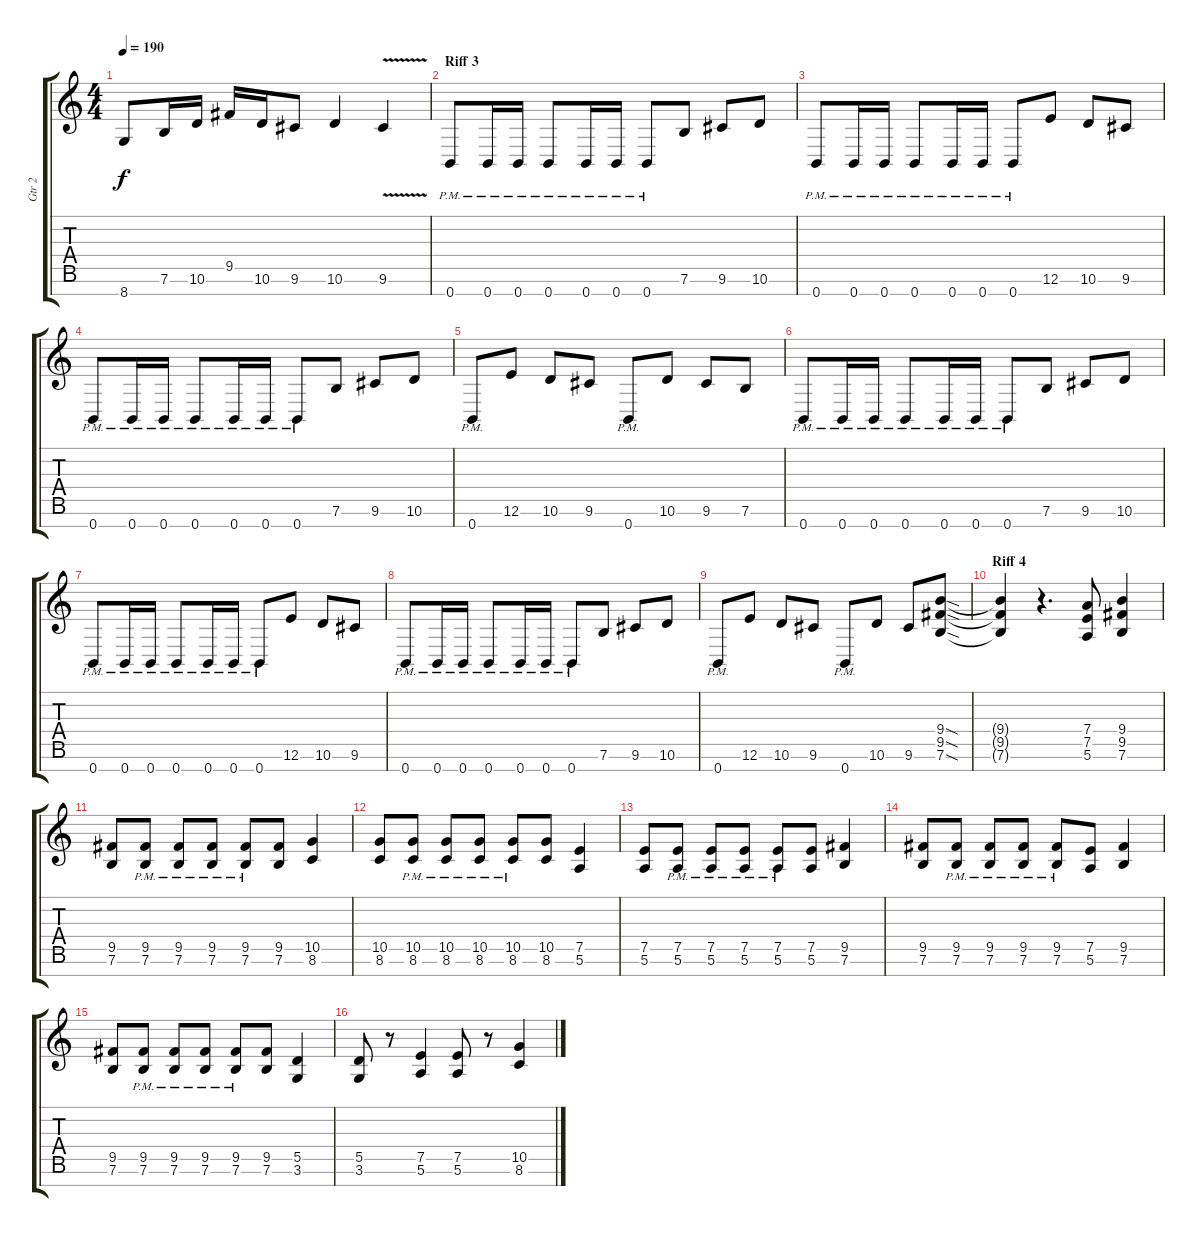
\track ("Gtr 2" "Gtr 2") {instrument overdrivenguitar}
\staff {score tabs}
\tuning (E4 B3 G3 D3 A2 E2 B1) {hide}
\ts (4 4)
\tempo 190
\clef g2
\ks c
8.7.8{dy f} 7.6.16 10.6.16 9.5.16 10.6.16 9.6.8 10.6.4 9.6{v}.4 |
\section ("" "Riff 3")
0.7{pm}.8 0.7{pm}.16 0.7{pm}.16 0.7{pm}.8 0.7{pm}.16 0.7{pm}.16 0.7{pm}.8 7.6.8 9.6.8 10.6.8 |
0.7{pm}.8 0.7{pm}.16 0.7{pm}.16 0.7{pm}.8 0.7{pm}.16 0.7{pm}.16 0.7{pm}.8 12.6.8 10.6.8 9.6.8 |
0.7{pm}.8 0.7{pm}.16 0.7{pm}.16 0.7{pm}.8 0.7{pm}.16 0.7{pm}.16 0.7{pm}.8 7.6.8 9.6.8 10.6.8 |
0.7{pm}.8 12.6.8 10.6.8 9.6.8 0.7{pm}.8 10.6.8 9.6.8 7.6.8 |
0.7{pm}.8 0.7{pm}.16 0.7{pm}.16 0.7{pm}.8 0.7{pm}.16 0.7{pm}.16 0.7{pm}.8 7.6.8 9.6.8 10.6.8 |
0.7{pm}.8 0.7{pm}.16 0.7{pm}.16 0.7{pm}.8 0.7{pm}.16 0.7{pm}.16 0.7{pm}.8 12.6.8 10.6.8 9.6.8 |
0.7{pm}.8 0.7{pm}.16 0.7{pm}.16 0.7{pm}.8 0.7{pm}.16 0.7{pm}.16 0.7{pm}.8 7.6.8 9.6.8 10.6.8 |
0.7{pm}.8 12.6.8 10.6.8 9.6.8 0.7{pm}.8 10.6.8 9.6.8 (9.4{sod} 9.5{sod} 7.6{sod}).8 |
\section ("" "Riff 4")
(9.4{t} 9.5{t} 7.6{t}).4 r.4{d} (7.4 7.5 5.6).8 (9.4 9.5 7.6).4 |
(9.5 7.6).8 (9.5{pm} 7.6{pm}).8 (9.5{pm} 7.6{pm}).8 (9.5{pm} 7.6{pm}).8 (9.5{pm} 7.6{pm}).8 (9.5 7.6).8 (10.5 8.6).4 |
(10.5 8.6).8 (10.5{pm} 8.6{pm}).8 (10.5{pm} 8.6{pm}).8 (10.5{pm} 8.6{pm}).8 (10.5{pm} 8.6{pm}).8 (10.5 8.6).8 (7.5 5.6).4 |
(7.5 5.6).8 (7.5{pm} 5.6{pm}).8 (7.5{pm} 5.6{pm}).8 (7.5{pm} 5.6{pm}).8 (7.5{pm} 5.6{pm}).8 (7.5 5.6).8 (9.5 7.6).4 |
(9.5 7.6).8 (9.5{pm} 7.6{pm}).8 (9.5{pm} 7.6{pm}).8 (9.5{pm} 7.6{pm}).8 (9.5{pm} 7.6{pm}).8 (7.5 5.6).8 (9.5 7.6).4 |
(9.5 7.6).8 (9.5{pm} 7.6{pm}).8 (9.5{pm} 7.6{pm}).8 (9.5{pm} 7.6{pm}).8 (9.5{pm} 7.6{pm}).8 (9.5 7.6).8 (5.5 3.6).4 |
(5.5 3.6).8 r.8 (7.5 5.6).4 (7.5 5.6).8 r.8 (10.5 8.6).4
